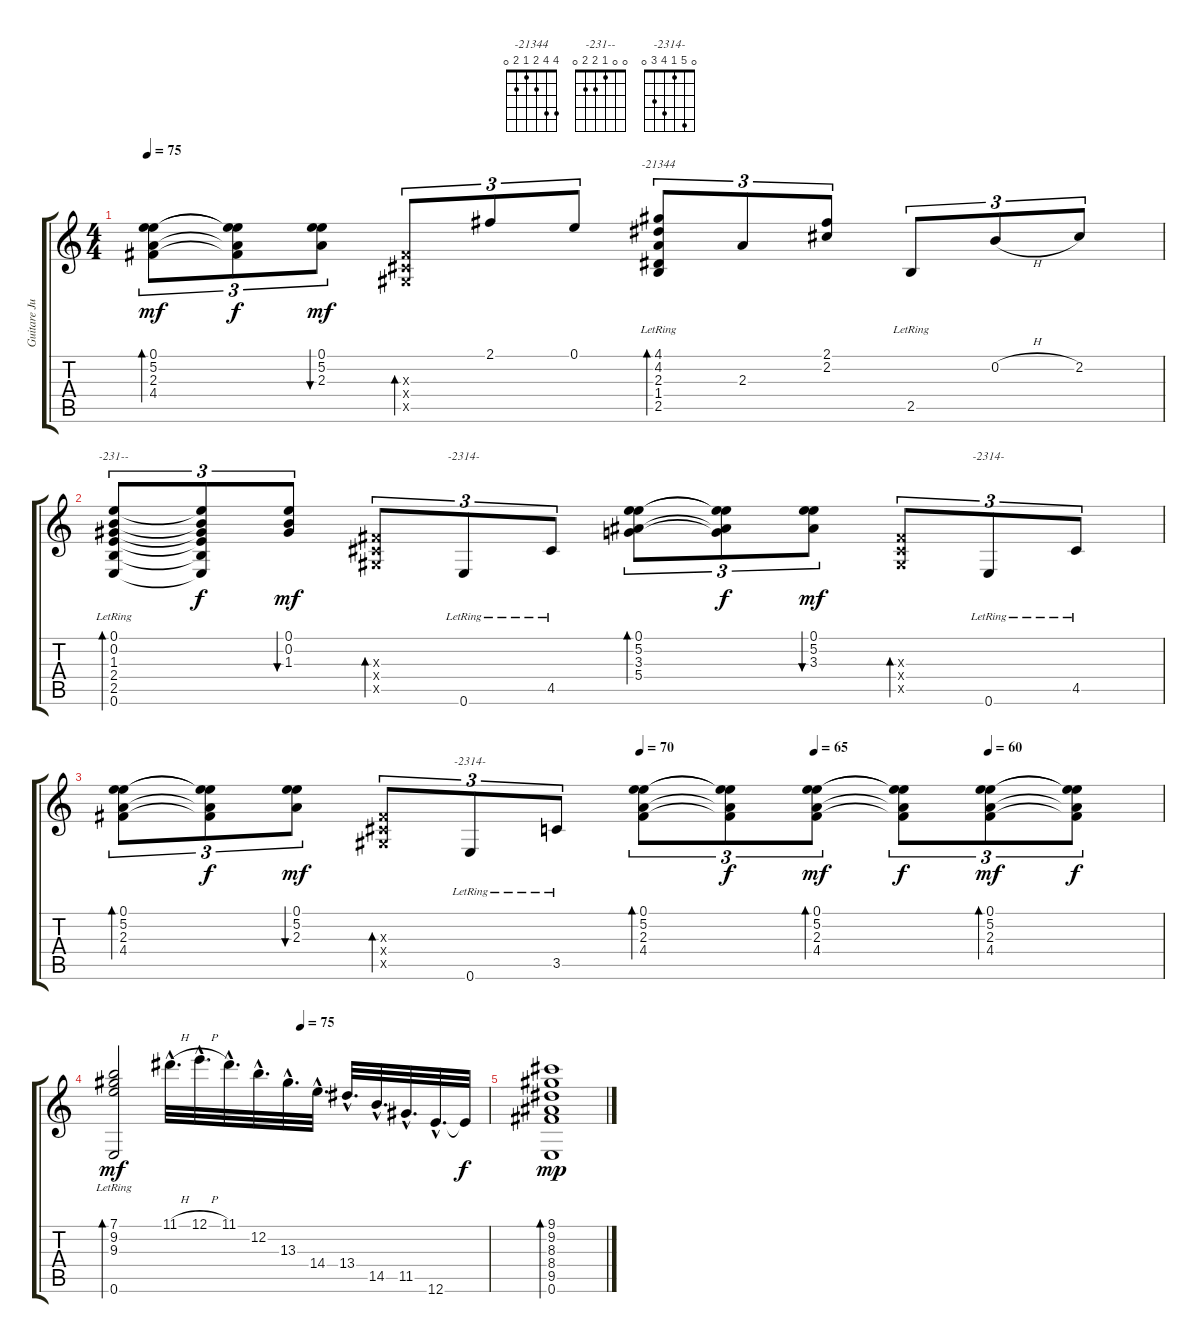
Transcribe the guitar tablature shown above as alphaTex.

\track ("Guitare Juillet 2000" "Guitare Ju") {instrument acousticguitarnylon}
\staff {score tabs}
\tuning (E4 B3 G3 D3 A2 E2) {hide}
\chord ("-21344" 4 4 2 1 2 0)
\chord ("-231--" 0 0 1 2 2 0)
\chord ("-2314-" 0 5 3 5 4 0) {firstfret 3}
\chord ("-2314-" x 5 2 4 4 0) {firstfret 2}
\chord ("-2314-" 0 5 1 4 3 0)
\ts (4 4)
\tempo 75
\clef g2
\ks c
(0.1 5.2 2.3 4.4).8{tu (3 2) bd 60 dy mf} (0.1{t} 5.2{t} 2.3{t} 4.4{t}).8{tu (3 2) dy f} (0.1 5.2 2.3).8{tu (3 2) bu 60 dy mf} (-1.3{x} -1.4{x} -1.5{x}).8{tu (3 2) bd 30} 2.1.8{tu (3 2)} 0.1.8{tu (3 2)} (4.1 4.2 2.3 1.4{lr} 2.5{lr}).8{tu (3 2) bd 60 ch "-21344"} 2.3.8{tu (3 2)} (2.1 2.2).8{tu (3 2)} 2.5{lr}.8{tu (3 2)} 0.2{h}.8{tu (3 2)} 2.2.8{tu (3 2)} |
(0.1 0.2 1.3 2.4 2.5 0.6{lr}).8{tu (3 2) bd 60 ch "-231--"} (0.1{t} 0.2{t} 1.3{t} 2.4{t} 2.5{t} 0.6{t}).8{tu (3 2) dy f} (0.1 0.2 1.3).8{tu (3 2) bu 60 dy mf} (-1.3{x} -1.4{x} -1.5{x}).8{tu (3 2) bd 30} 0.6{lr}.8{tu (3 2) ch "-2314-"} 4.5{lr}.8{tu (3 2)} (0.1 5.2 3.3 5.4).8{tu (3 2) bd 60} (0.1{t} 5.2{t} 3.3{t} 5.4{t}).8{tu (3 2) dy f} (0.1 5.2 3.3).8{tu (3 2) bu 60 dy mf} (-1.3{x} -1.4{x} -1.5{x}).8{tu (3 2) bd 30} 0.6{lr}.8{tu (3 2) ch "-2314-"} 4.5{lr}.8{tu (3 2)} |
\tempo (70 0.5)
\tempo (65 0.6666666666666666)
\tempo (60 0.8333333333333334)
(0.1 5.2 2.3 4.4).8{tu (3 2) bd 60} (0.1{t} 5.2{t} 2.3{t} 4.4{t}).8{tu (3 2) dy f} (0.1 5.2 2.3).8{tu (3 2) bu 60 dy mf} (-1.3{x} -1.4{x} -1.5{x}).8{tu (3 2) bd 30} 0.6{lr}.8{tu (3 2) ch "-2314-"} 3.5{lr}.8{tu (3 2)} (0.1 5.2 2.3 4.4).8{tu (3 2) bd 120} (0.1{t} 5.2{t} 2.3{t} 4.4{t}).8{tu (3 2) dy f} (0.1 5.2 2.3 4.4).8{tu (3 2) bd 120 dy mf} (0.1{t} 5.2{t} 2.3{t} 4.4{t}).8{tu (3 2) dy f} (0.1 5.2 2.3 4.4).8{tu (3 2) bd 120 dy mf} (0.1{t} 5.2{t} 2.3{t} 4.4{t}).8{tu (3 2) dy f} |
\tempo (75 0.5)
(7.1 9.2 9.3 0.6{lr}).2{bd 240 dy mf} 11.1{h hac}.32{d} 12.1{h hac}.32{d} 11.1{hac}.32{d} 12.2{hac}.32{d} 13.3{hac}.32{d} 14.4{hac}.32{d} 13.4{hac}.32{d} 14.5{hac}.32{d} 11.5{hac}.32{d} 12.6{hac}.32{d} 12.6{t}.32{dy f} |
(9.1 9.2 8.3 8.4 9.5 0.6).1{bd 240 dy mp}
